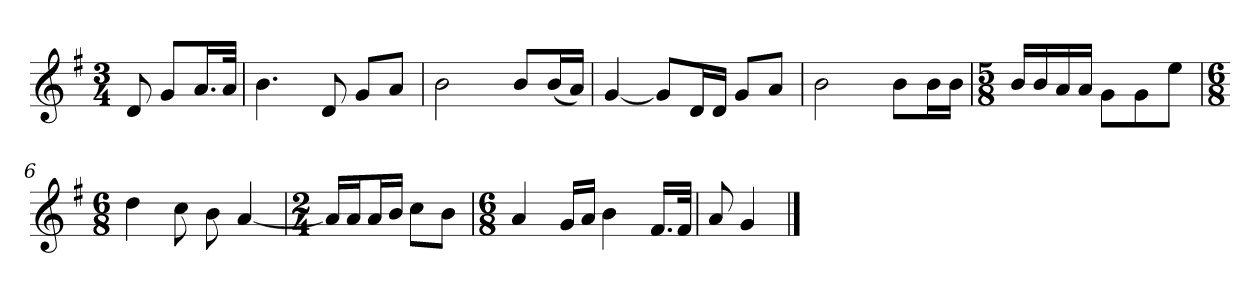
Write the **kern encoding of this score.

**kern
*part1
*staff1
*k[f#]
*M3/4
*MM120
=
8d
8gL
16.aL
32aJJk
=1
4.b
8d
8gL
8aJ
=2
2b
8bL
(16bL
16aJJ)
=3
[4g
8gL]
16dL
16dJJ
8gL
8aJ
=4
2b
8bL
16bL
16bJJ
=5
*M5/8
16bLL
16b
16a
16aJJ
8gL
8g
8eeJ
=6
*M6/8
4dd
8cc
8b
[4a
=7
*M2/4
16aLL]
16aJ
16aL
16bJJ
8ccL
8bJ
=8
*M6/8
4a
16gLL
16aJJ
4b
16.f#LL
32f#JJk
=9
8a
4g
==
*-
